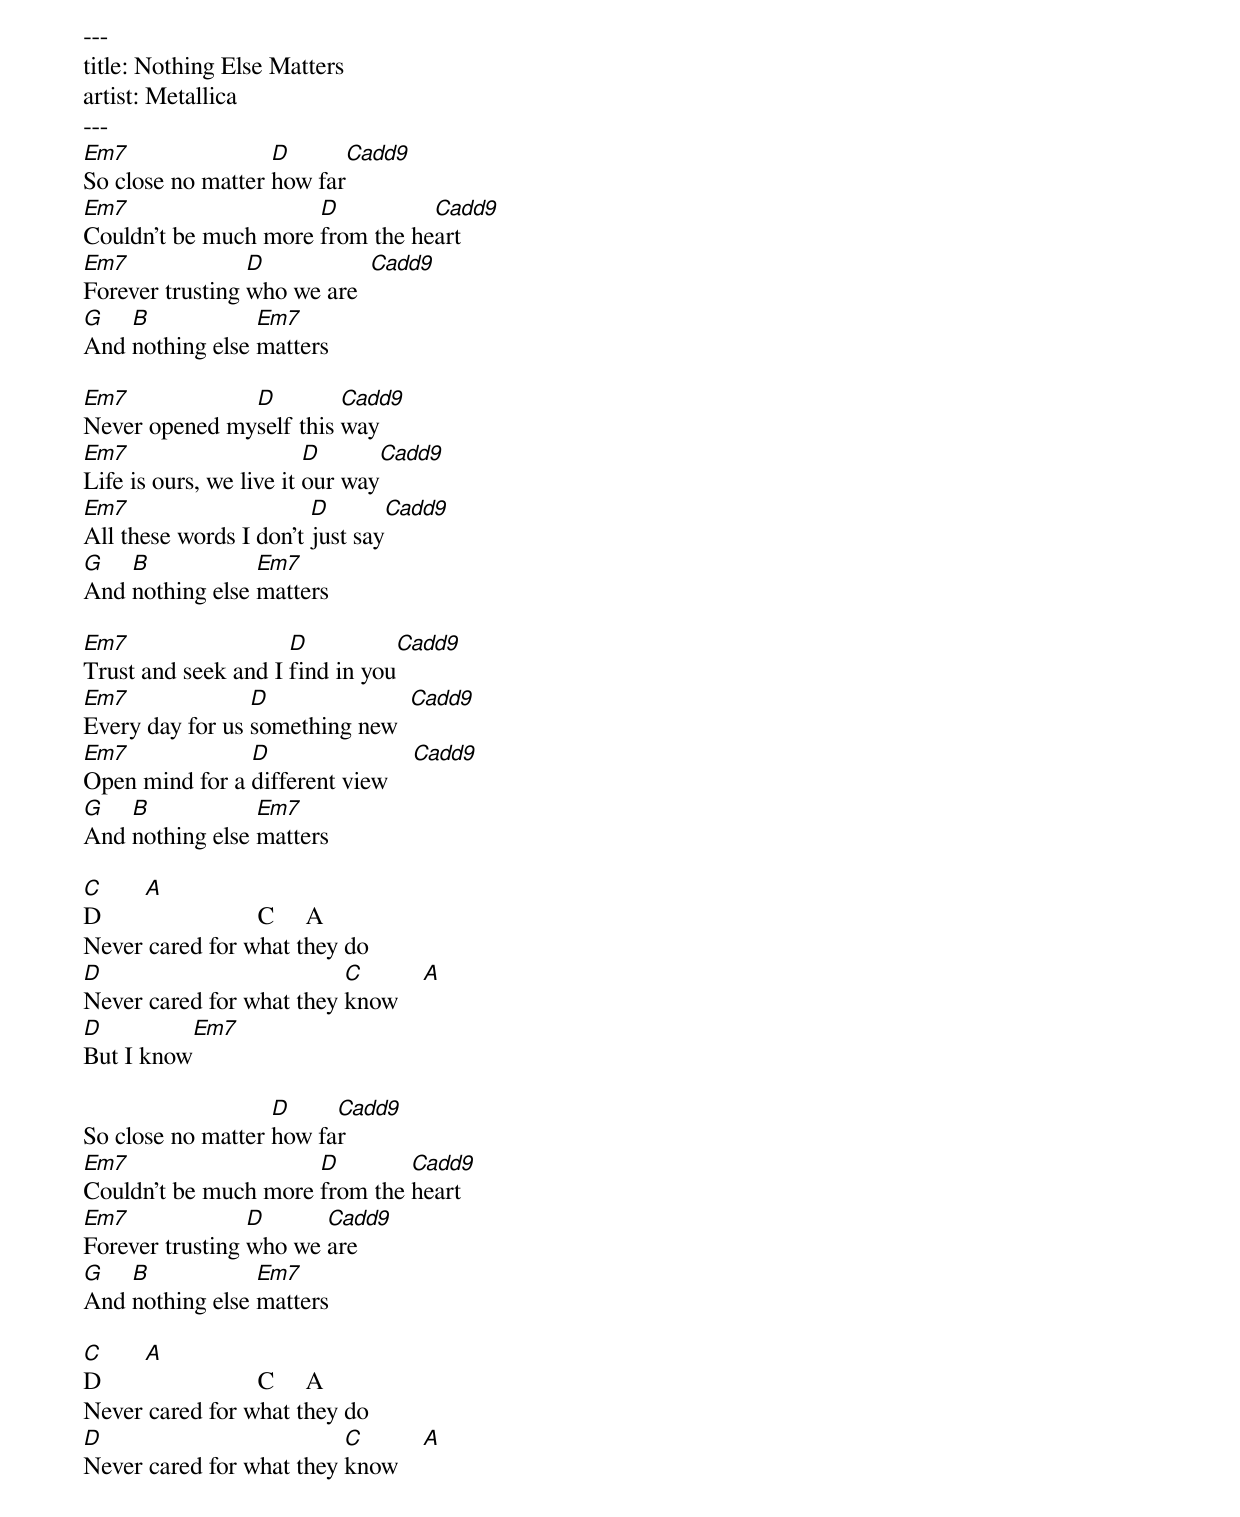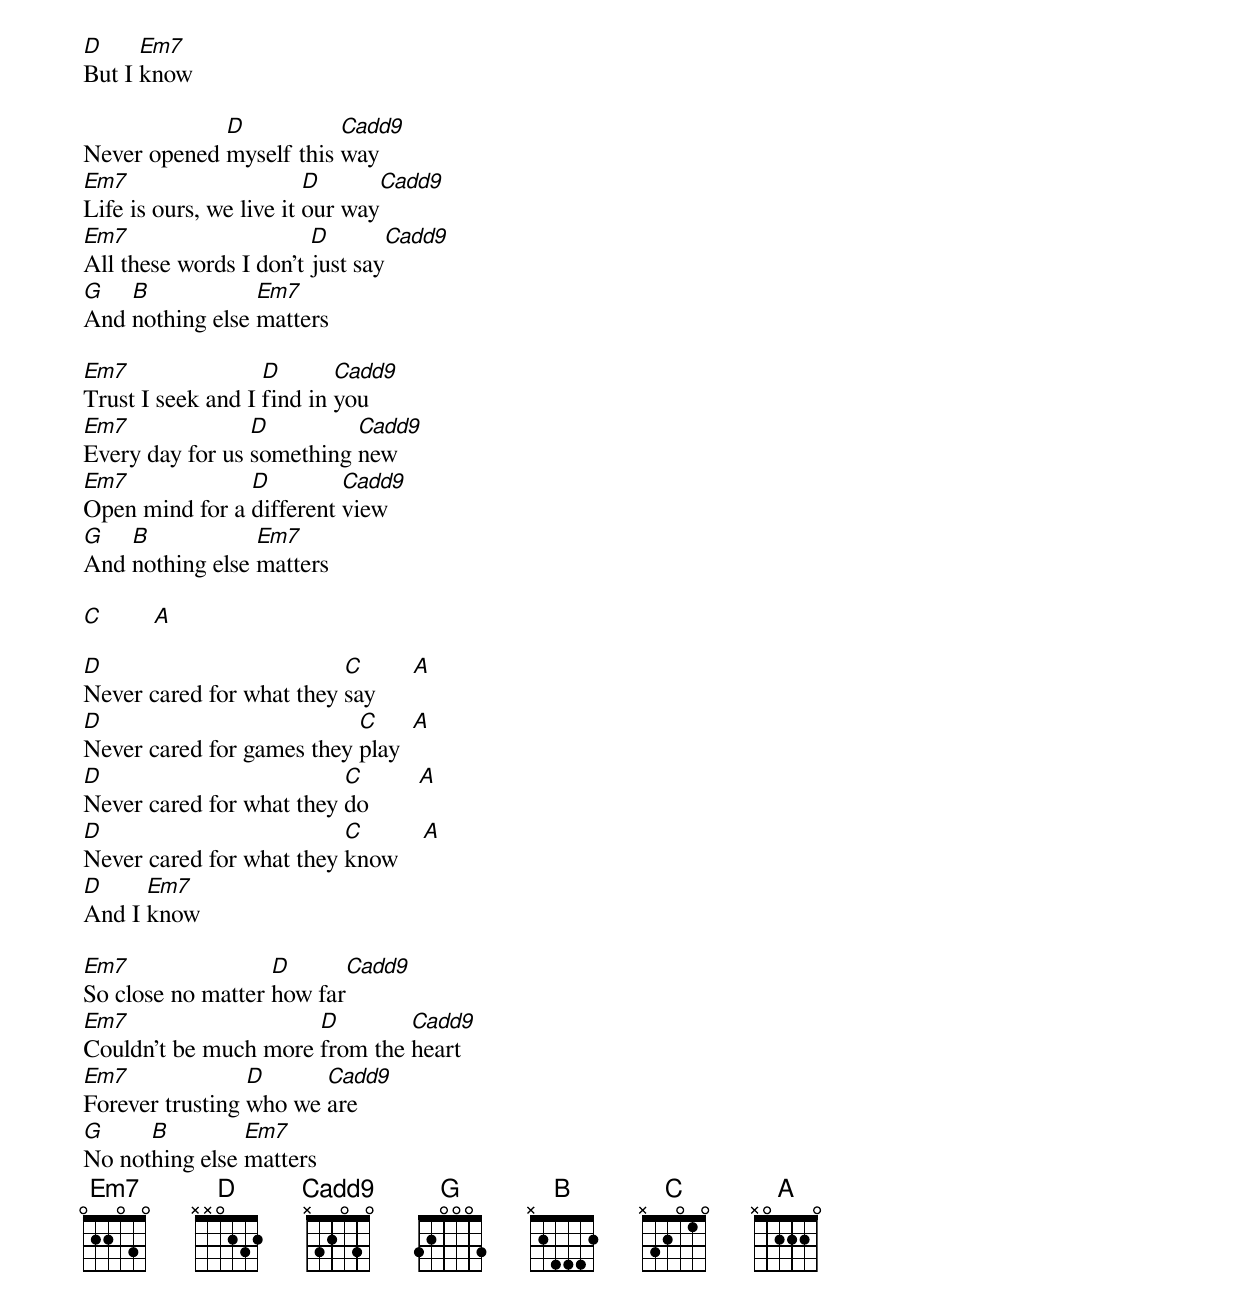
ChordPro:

---
title: Nothing Else Matters
artist: Metallica
---
[Em7]So close no matter [D]how far[Cadd9]
[Em7]Couldn't be much more [D]from the he[Cadd9]art
[Em7]Forever trusting [D]who we are [Cadd9]
[G]And [B]nothing else [Em7]matters

[Em7]Never opened my[D]self this [Cadd9]way
[Em7]Life is ours, we live it [D]our way[Cadd9]
[Em7]All these words I don't [D]just say[Cadd9]
[G]And [B]nothing else [Em7]matters

[Em7]Trust and seek and I [D]find in you[Cadd9]
[Em7]Every day for us [D]something new [Cadd9]
[Em7]Open mind for a [D]different view  [Cadd9]
[G]And [B]nothing else [Em7]matters

[C]D       [A]                  C     A
Never cared for what they do
[D]Never cared for what they [C]know  [A]
[D]But I know[Em7]

So close no matter [D]how fa[Cadd9]r
[Em7]Couldn't be much more [D]from the [Cadd9]heart
[Em7]Forever trusting [D]who we [Cadd9]are
[G]And [B]nothing else [Em7]matters

[C]D       [A]                  C     A
Never cared for what they do
[D]Never cared for what they [C]know  [A]
[D]But I [Em7]know

Never opened [D]myself this [Cadd9]way
[Em7]Life is ours, we live it [D]our way[Cadd9]
[Em7]All these words I don't [D]just say[Cadd9]
[G]And [B]nothing else [Em7]matters

[Em7]Trust I seek and I [D]find in [Cadd9]you
[Em7]Every day for us [D]something [Cadd9]new
[Em7]Open mind for a [D]different [Cadd9]view
[G]And [B]nothing else [Em7]matters

[C]        [A]

[D]Never cared for what they [C]say   [A]
[D]Never cared for games they [C]play [A]
[D]Never cared for what they [C]do    [A]
[D]Never cared for what they [C]know  [A]
[D]And I [Em7]know

[Em7]So close no matter [D]how far[Cadd9]
[Em7]Couldn't be much more [D]from the [Cadd9]heart
[Em7]Forever trusting [D]who we [Cadd9]are
[G]No not[B]hing else [Em7]matters
